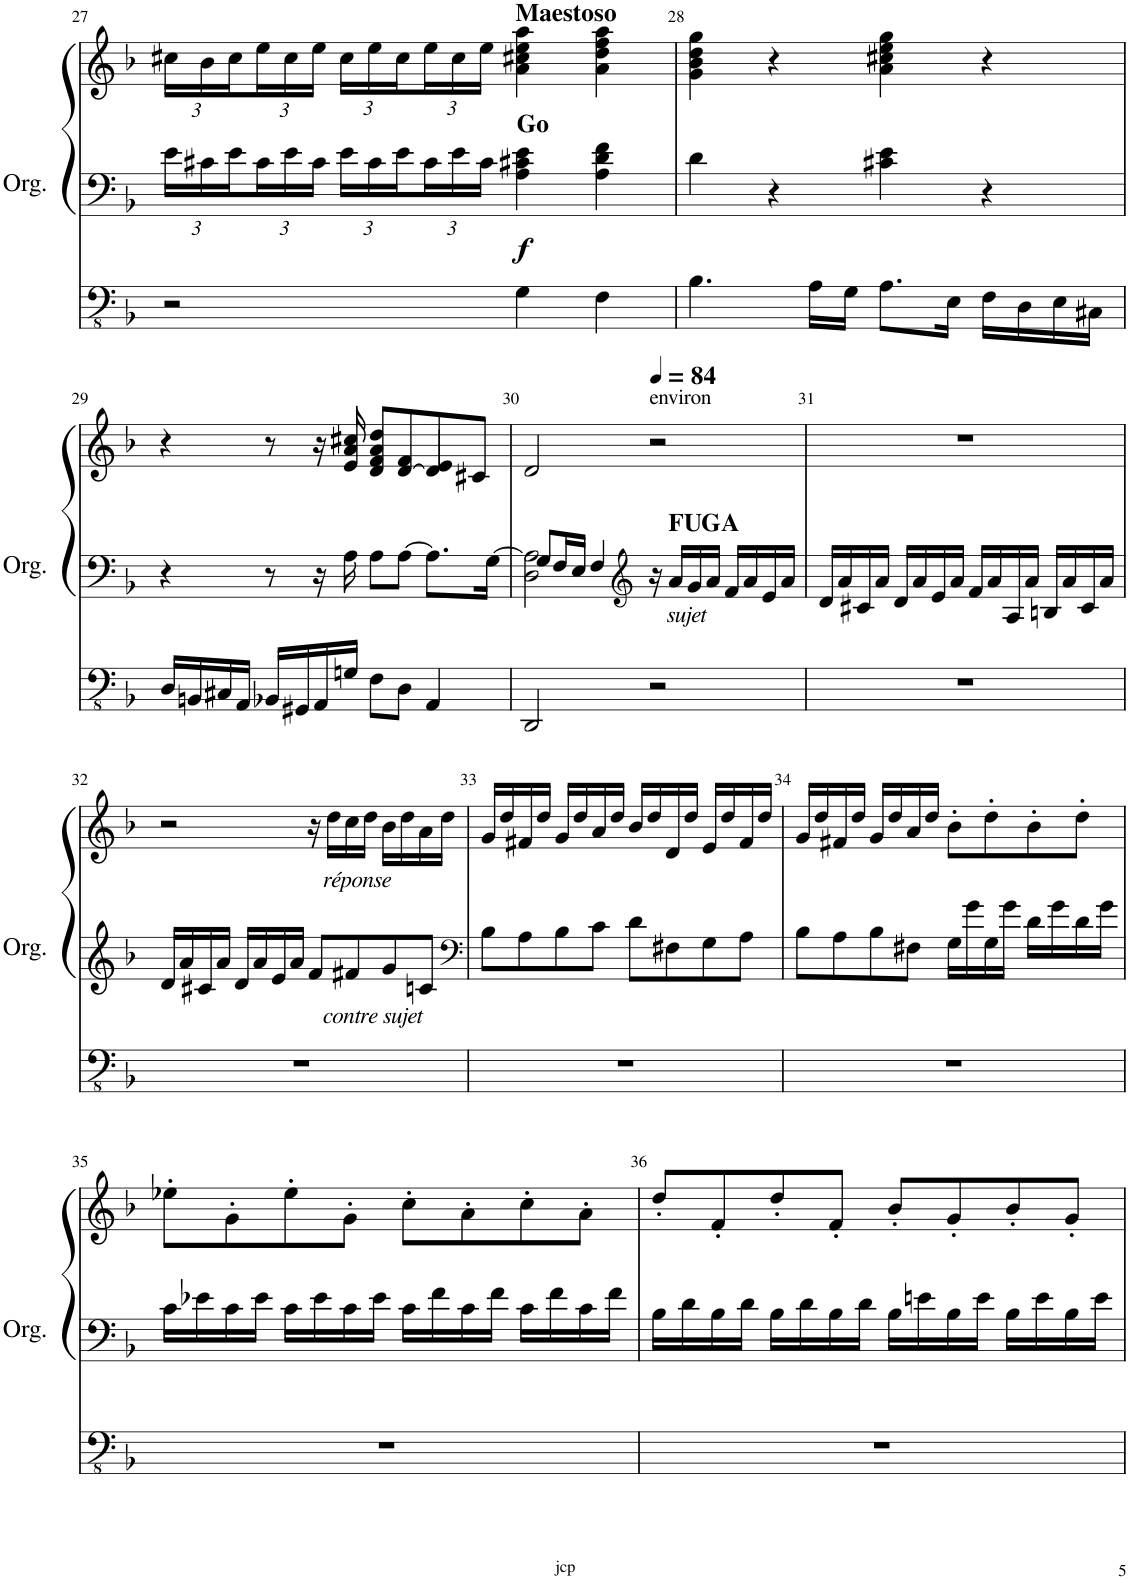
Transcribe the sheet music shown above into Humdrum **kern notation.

**kern	**kern	**kern	**dynam
*part1	*part1	*part1	*part1
*staff3	*staff2	*staff1	*staff1/2/3
*I"Orgue à tuyaux	*	*	*
*I'Org.	*	*	*
!!LO:PB:g=z
*clefFv4	*clefF4	*clefG2	*
*k[b-]	*k[b-]	*k[b-]	*
*M4/4	*M4/4	*M4/4	*
*met(c)	*met(c)	*met(c)	*
*	*Xbrackettup	*Xbrackettup	*
=27	=27	=27	=27
2r	24e\LL	24cc#X\LL	.
.	24c#X\	24b-\	.
.	24e\	24cc#\	.
.	24c#\	24ee\	.
.	24e\	24cc#\	.
.	24c#\JJ	24ee\JJ	.
.	24e\LL	24cc#\LL	.
.	24c#\	24ee\	.
.	24e\	24cc#\	.
.	24c#\	24ee\	.
.	24e\	24cc#\	.
.	24c#\JJ	24ee\JJ	.
!	!	!LO:TX:a:B:t=Maestoso	!
!	!LO:TX:a:B:t=Go	!	!
!	!	!	!LO:DY:b=2
4GG\	4A\ 4c#X\ 4e\	4a\ 4cc#X\ 4ee\ 4aa\	f
4FF\	4A\ 4d\ 4f\	4a\ 4dd\ 4ff\ 4aa\	.
=28	=28	=28	=28
4.BB-\	4d\	4g\ 4b-\ 4dd\ 4gg\	.
.	4r	4r	.
16AA\LL	.	.	.
16GG\JJ	.	.	.
8.AA\L	4c#X\ 4e\	4a\ 4cc#X\ 4ee\ 4gg\	.
16EE\Jk	.	.	.
16FF\LL	4r	4r	.
16DD\	.	.	.
16EE\	.	.	.
16CC#X\JJ	.	.	.
!!LO:LB:g=z
=29	=29	=29	=29
*	*	*^	*
16DD/LL	4r	4r	2.ryy	.
16BBBn/	.	.	.	.
16CC#X/	.	.	.	.
16AAA/JJ	.	.	.	.
16BBB-X/LL	8r	8r	.	.
16GGG#X/	.	.	.	.
16AAA/	16r	16r	.	.
16GGn/JJ	16A\	16e/ 16a/ 16cc#X/	.	.
8FF\L	8A\L	8d/ 8f/ 8a/ 8dd/L	.	.
8DD\J	[8A\J	[8d/ 8f/	.	.
4AAA/	8.A\L]	8d/]	4e/	.
.	.	8c#X/J	.	.
.	[16G\Jk	.	.	.
*	*	*v	*v	*
=30	=30	=30	=30
*	*^	*	*
2DDD/	8G/L]	2D\ 2A\	2d/	.
.	16F/L	.	.	.
.	16E/JJ	.	.	.
.	4F/	.	.	.
*	*clefG2	*	*	*
*	*	*	*MM84	*
!	!	!	!LO:TX:a:t=environ	!
2r	16r	2ryy	2r	.
!	!LO:TX:a:B:t=FUGA	!	!	!
!	!LO:TX:b:i:t=sujet	!	!	!
.	16a/LL	.	.	.
.	16g/	.	.	.
.	16a/JJ	.	.	.
.	16f/LL	.	.	.
.	16a/	.	.	.
.	16e/	.	.	.
.	16a/JJ	.	.	.
*	*v	*v	*	*
=31	=31	=31	=31
1r	16d/LL	1r	.
.	16a/	.	.
.	16c#X/	.	.
.	16a/JJ	.	.
.	16d/LL	.	.
.	16a/	.	.
.	16e/	.	.
.	16a/JJ	.	.
.	16f/LL	.	.
.	16a/	.	.
.	16A/	.	.
.	16a/JJ	.	.
.	16Bn/LL	.	.
.	16a/	.	.
.	16c#/	.	.
.	16a/JJ	.	.
!!LO:LB:g=z
=32	=32	=32	=32
1r	16d/LL	2r	.
.	16a/	.	.
.	16c#X/	.	.
.	16a/JJ	.	.
.	16d/LL	.	.
.	16a/	.	.
.	16e/	.	.
.	16a/JJ	.	.
!	!LO:TX:b:i:t=contre sujet	!	!
.	8f/L	16r	.
!	!	!LO:TX:b:i:t=réponse	!
.	.	16dd\LL	.
.	8f#X/	16cc\	.
.	.	16dd\JJ	.
.	8g/	16b-\LL	.
.	.	16dd\	.
.	8cn/J	16a\	.
.	.	16dd\JJ	.
=33	=33	=33	=33
*	*clefF4	*	*
1r	8B-\L	16g/LL	.
.	.	16dd/	.
.	8A\	16f#X/	.
.	.	16dd/JJ	.
.	8B-\	16g/LL	.
.	.	16dd/	.
.	8c\J	16a/	.
.	.	16dd/JJ	.
.	8d\L	16b-/LL	.
.	.	16dd/	.
.	8F#X\	16d/	.
.	.	16dd/JJ	.
.	8G\	16e/LL	.
.	.	16dd/	.
.	8A\J	16f#/	.
.	.	16dd/JJ	.
=34	=34	=34	=34
1r	8B-\L	16g/LL	.
.	.	16dd/	.
.	8A\	16f#X/	.
.	.	16dd/JJ	.
.	8B-\	16g/LL	.
.	.	16dd/	.
.	8F#X\J	16a/	.
.	.	16dd/JJ	.
.	16G\LL	8b-'\L	.
.	16g\	.	.
.	16G\	8dd'\	.
.	16g\JJ	.	.
.	16d\LL	8b-'\	.
.	16g\	.	.
.	16d\	8dd'\J	.
.	16g\JJ	.	.
!!LO:LB:g=z
=35	=35	=35	=35
1r	16c\LL	8ee-X'\L	.
.	16e-X\	.	.
.	16c\	8g'\	.
.	16e-\JJ	.	.
.	16c\LL	8ee-'\	.
.	16e-\	.	.
.	16c\	8g'\J	.
.	16e-\JJ	.	.
.	16c\LL	8cc'\L	.
.	16f\	.	.
.	16c\	8a'\	.
.	16f\JJ	.	.
.	16c\LL	8cc'\	.
.	16f\	.	.
.	16c\	8a'\J	.
.	16f\JJ	.	.
=36	=36	=36	=36
1r	16B-\LL	8dd'/L	.
.	16d\	.	.
.	16B-\	8f'/	.
.	16d\JJ	.	.
.	16B-\LL	8dd'/	.
.	16d\	.	.
.	16B-\	8f'/J	.
.	16d\JJ	.	.
.	16B-\LL	8b-'/L	.
.	16en\	.	.
.	16B-\	8g'/	.
.	16e\JJ	.	.
.	16B-\LL	8b-'/	.
.	16e\	.	.
.	16B-\	8g'/J	.
.	16e\JJ	.	.
=	=	=	=
*-	*-	*-	*-
